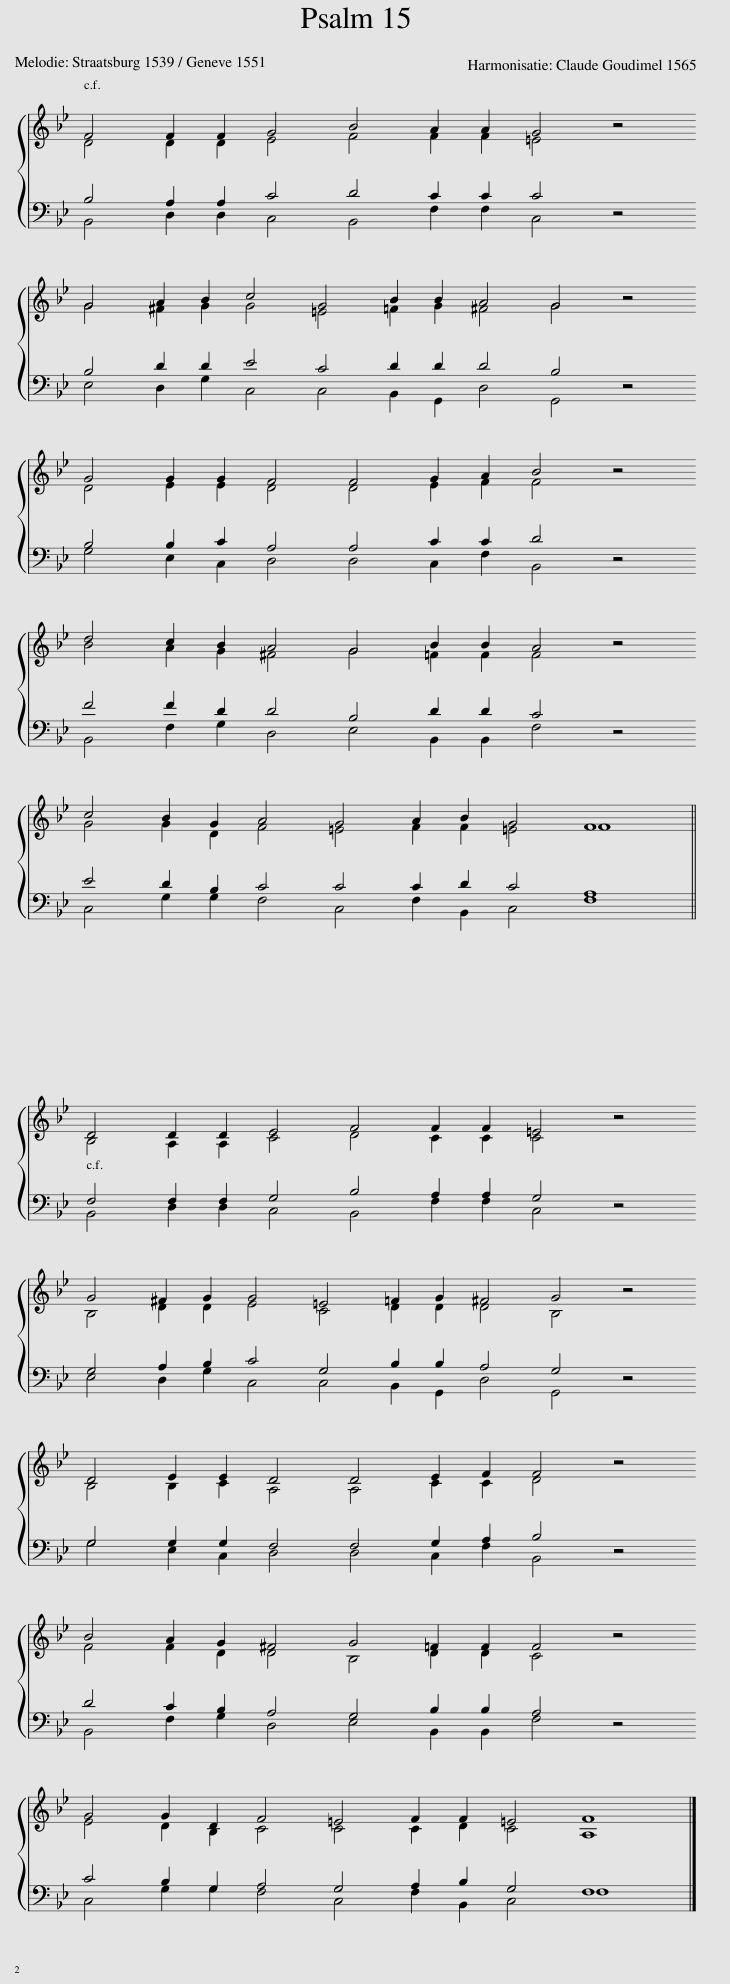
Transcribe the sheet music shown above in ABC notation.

X:1
%%score { ( 1 2 ) | ( 3 4 ) }
L:1/8
M:16/4
I:linebreak $
K:Bb
V:1 treble
V:2 treble
V:3 bass
V:4 bass
V:1
 F4 F2 F2 G4 B4 A2 A2 G4 z4 |$ G4 A2 B2 c4 G4 B2 B2 A4 G4 z4 |$ G4 G2 G2 F4 F4 G2 A2 B4 z4 |$ d4 c2 B2 A4 G4 B2 B2 A4 z4 |$ c4 B2 G2 A4 G4 A2 B2 G4 F8 ||$ %5
 D4 D2 D2 E4 F4 F2 F2 =E4 z4 |$ G4 ^F2 G2 G4 =E4 =F2 G2 ^F4 G4 z4 |$ D4 E2 E2 D4 D4 E2 F2 F4 z4 |$ B4 A2 G2 ^F4 G4 =F2 F2 F4 z4 |$ G4 G2 D2 F4 =E4 F2 F2 =E4 F8 |] %10
V:2
 D4 D2 D2 E4 F4 F2 F2 =E4 x4 |$ G4 ^F2 G2 G4 =E4 =F2 G2 ^F4 G4 x4 |$ D4 E2 E2 D4 D4 E2 F2 F4 x4 |$ B4 A2 G2 ^F4 G4 =F2 F2 F4 x4 |$ G4 G2 D2 F4 =E4 F2 F2 =E4 F8 ||$ %5
 B,4 A,2 A,2 C4 D4 C2 C2 C4 x4 |$ B,4 D2 D2 E4 C4 D2 D2 D4 B,4 x4 |$ B,4 B,2 C2 A,4 A,4 C2 C2 D4 x4 |$ F4 F2 D2 D4 B,4 D2 D2 C4 x4 |$ E4 D2 B,2 C4 C4 C2 D2 C4 A,8 |] %10
V:3
 B,4 A,2 A,2 C4 D4 C2 C2 C4 z4 |$ B,4 D2 D2 E4 C4 D2 D2 D4 B,4 z4 |$ B,4 B,2 C2 A,4 A,4 C2 C2 D4 z4 |$ F4 F2 D2 D4 B,4 D2 D2 C4 z4 |$ E4 D2 B,2 C4 C4 C2 D2 C4 A,8 ||$ %5
 F,4 F,2 F,2 G,4 B,4 A,2 A,2 G,4 z4 |$ G,4 A,2 B,2 C4 G,4 B,2 B,2 A,4 G,4 z4 |$ G,4 G,2 G,2 F,4 F,4 G,2 A,2 B,4 z4 |$ D4 C2 B,2 A,4 G,4 B,2 B,2 A,4 z4 |$ C4 B,2 G,2 A,4 G,4 A,2 B,2 G,4 F,8 |] %10
V:4
 B,,4 D,2 D,2 C,4 B,,4 F,2 F,2 C,4 x4 |$ E,4 D,2 G,2 C,4 C,4 B,,2 G,,2 D,4 G,,4 x4 |$ G,4 E,2 C,2 D,4 D,4 C,2 F,2 B,,4 x4 |$ B,,4 F,2 G,2 D,4 E,4 B,,2 B,,2 F,4 x4 |$ C,4 G,2 G,2 F,4 C,4 F,2 B,,2 C,4 F,8 ||$ %5
 B,,4 D,2 D,2 C,4 B,,4 F,2 F,2 C,4 x4 |$ E,4 D,2 G,2 C,4 C,4 B,,2 G,,2 D,4 G,,4 x4 |$ G,4 E,2 C,2 D,4 D,4 C,2 F,2 B,,4 x4 |$ B,,4 F,2 G,2 D,4 E,4 B,,2 B,,2 F,4 x4 |$ C,4 G,2 G,2 F,4 C,4 F,2 B,,2 C,4 F,8 |] %10
